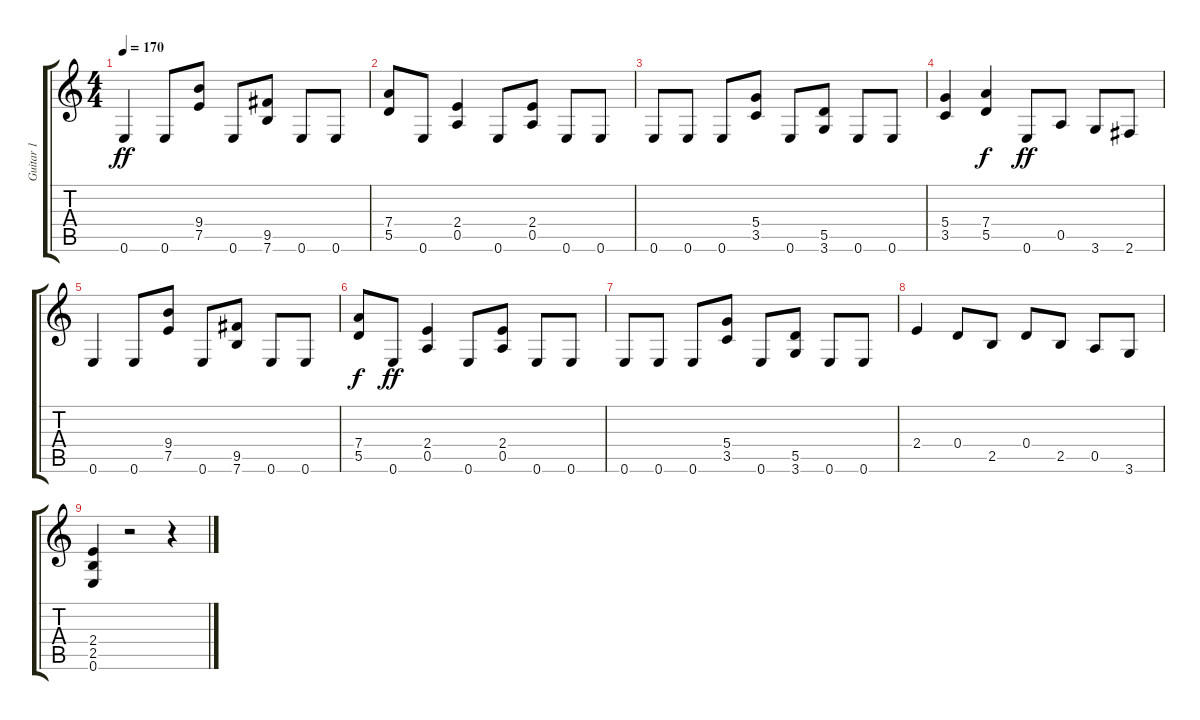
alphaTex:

\track ("Guitar 1" "Guitar 1") {instrument distortionguitar}
\staff {score tabs}
\tuning (E4 B3 G3 D3 A2 E2) {hide}
\ts (4 4)
\tempo 170
\clef g2
\ks c
0.6.4{dy ff} 0.6.8 (9.4 7.5).8 0.6.8 (9.5 7.6).8 0.6.8 0.6.8 |
(7.4 5.5).8 0.6.8 (2.4 0.5).4 0.6.8 (2.4 0.5).8 0.6.8 0.6.8 |
0.6.8 0.6.8 0.6.8 (5.4 3.5).8 0.6.8 (5.5 3.6).8 0.6.8 0.6.8 |
(5.4 3.5).4 (7.4 5.5).4{dy f} 0.6.8{dy ff} 0.5.8 3.6.8 2.6.8 |
0.6.4 0.6.8 (9.4 7.5).8 0.6.8 (9.5 7.6).8 0.6.8 0.6.8 |
(7.4 5.5).8{dy f} 0.6.8{dy ff} (2.4 0.5).4 0.6.8 (2.4 0.5).8 0.6.8 0.6.8 |
0.6.8 0.6.8 0.6.8 (5.4 3.5).8 0.6.8 (5.5 3.6).8 0.6.8 0.6.8 |
2.4.4 0.4.8 2.5.8 0.4.8 2.5.8 0.5.8 3.6.8 |
(2.4 2.5 0.6).4 r.2 r.4
